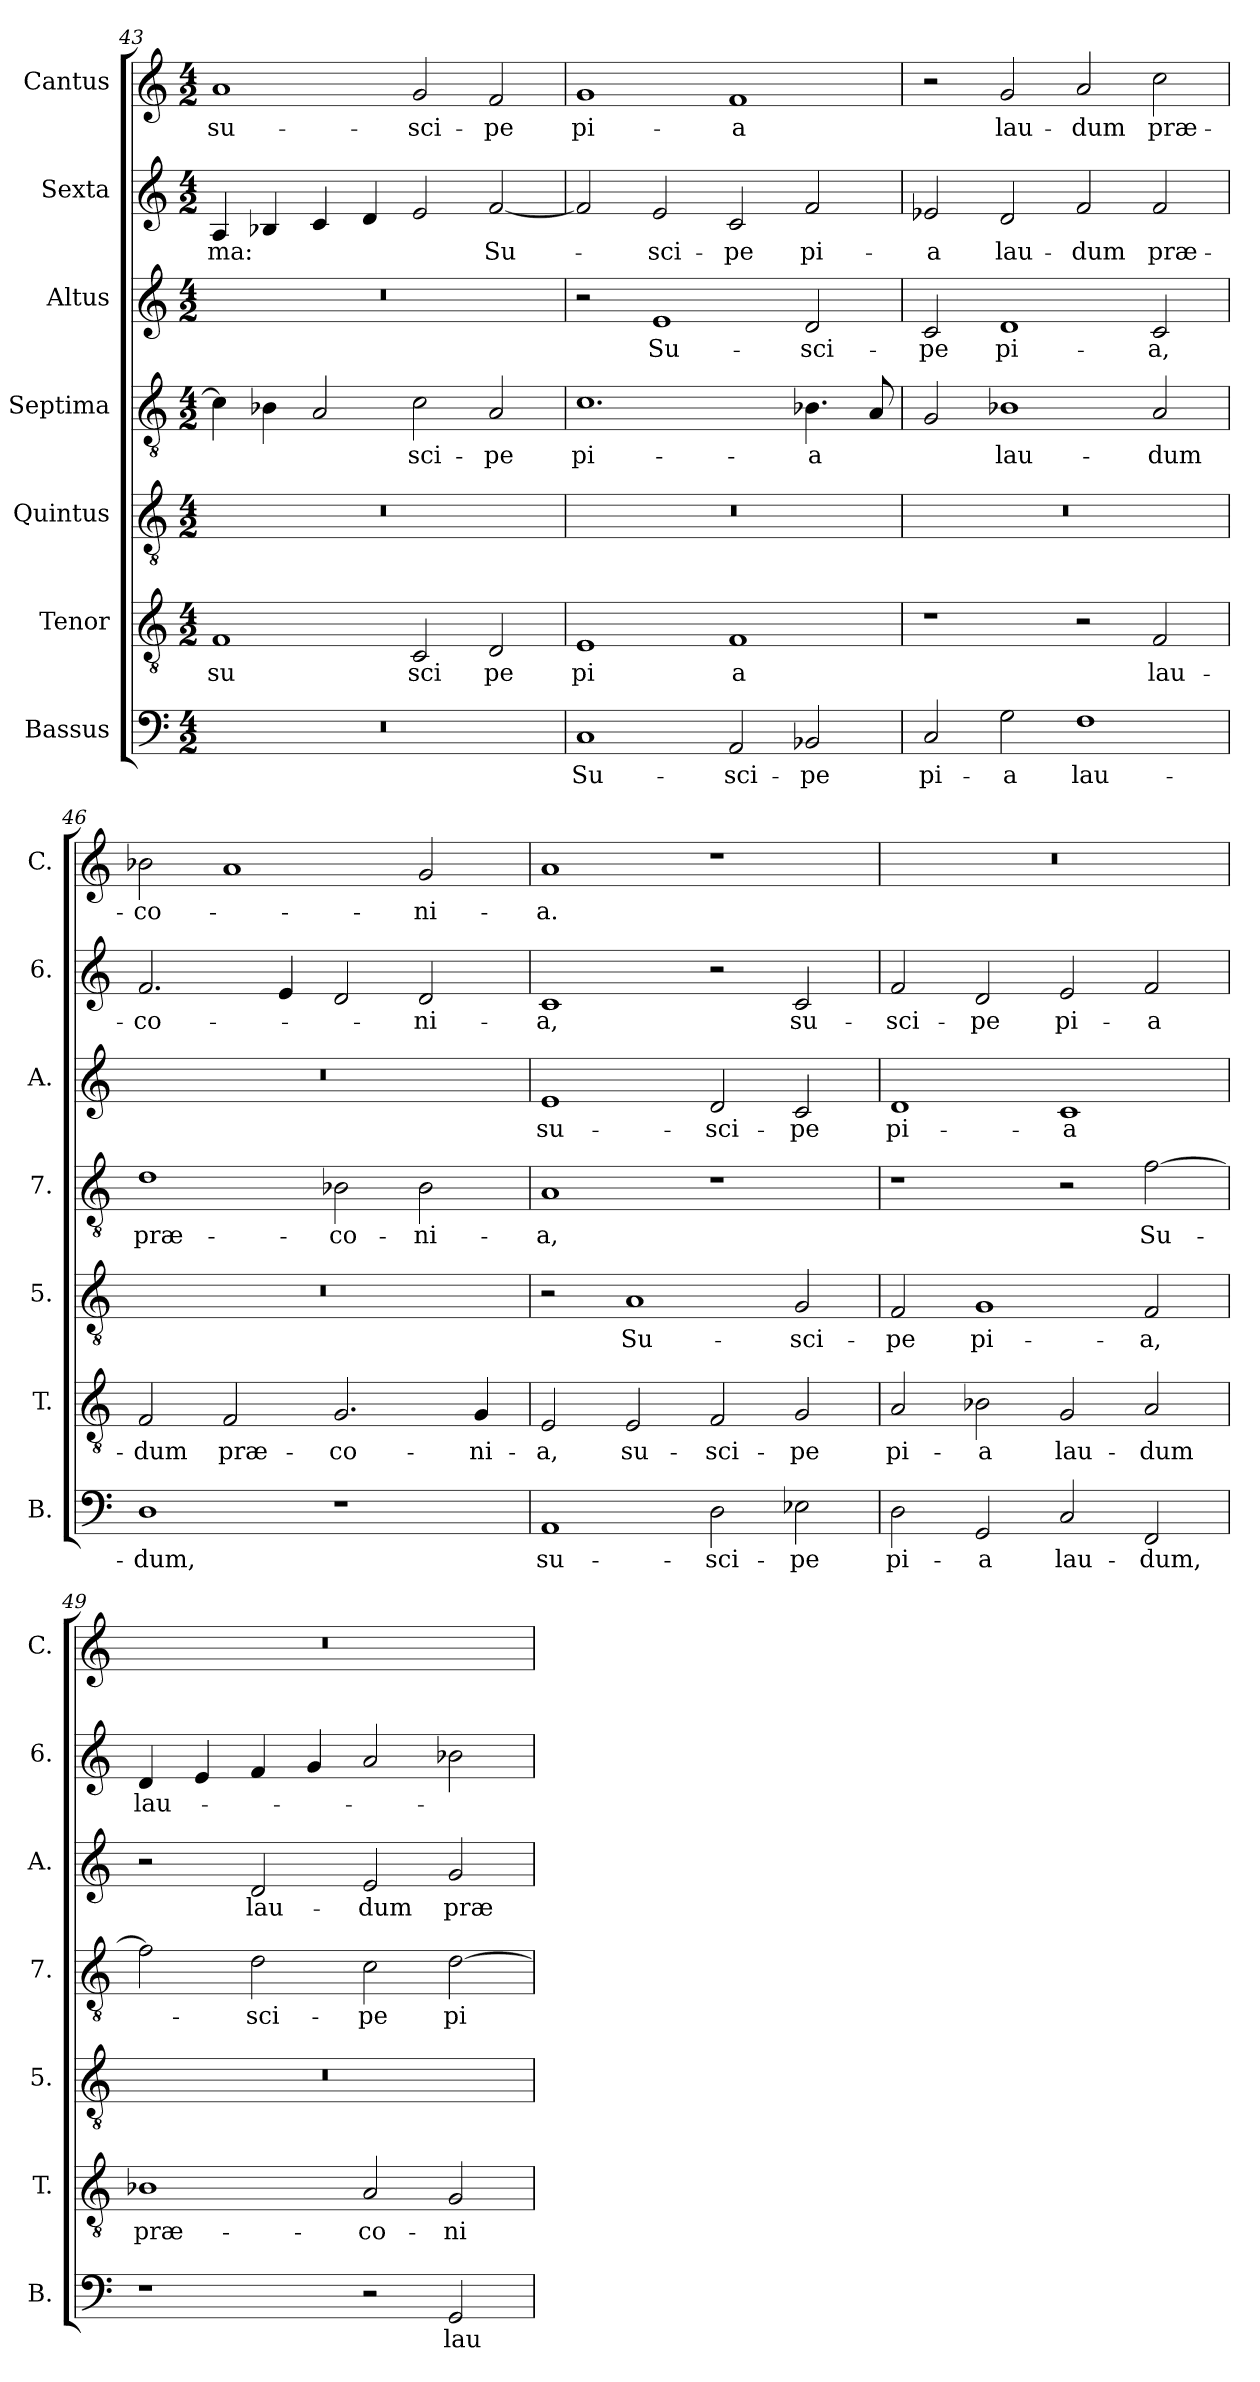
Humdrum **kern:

**kern	**text	**kern	**text	**kern	**text	**kern	**text	**kern	**text	**kern	**text	**kern	**text
*part7	*part7	*part6	*part6	*part5	*part5	*part4	*part4	*part3	*part3	*part2	*part2	*part1	*part1
*staff7	*staff7	*staff6	*staff6	*staff5	*staff5	*staff4	*staff4	*staff3	*staff3	*staff2	*staff2	*staff1	*staff1
*I"Bassus	*	*I"Tenor	*	*I"Quintus	*	*I"Septima	*	*I"Altus	*	*I"Sexta	*	*I"Cantus	*
*I'B.	*	*I'T.	*	*I'5.	*	*I'7.	*	*I'A.	*	*I'6.	*	*I'C.	*
*clefF4	*	*clefGv2	*	*clefGv2	*	*clefGv2	*	*clefG2	*	*clefG2	*	*clefG2	*
*k[]	*	*k[]	*	*k[]	*	*k[]	*	*k[]	*	*k[]	*	*k[]	*
*M4/2	*	*M4/2	*	*M4/2	*	*M4/2	*	*M4/2	*	*M4/2	*	*M4/2	*
=43	=43	=43	=43	=43	=43	=43	=43	=43	=43	=43	=43	=43	=43
!	!	!	!LO:LY:b	!	!	!	!	!	!	!	!LO:LY:b	!	!LO:LY:b
0r	.	1F	su	0r	.	4c\]	.	0r	.	4A/	-ma:	1a	su-
.	.	.	.	.	.	4B-X\	.	.	.	4B-X/	.	.	.
.	.	.	.	.	.	2A/	.	.	.	4c/	.	.	.
.	.	.	.	.	.	.	.	.	.	4d/	.	.	.
!	!	!	!LO:LY:b	!	!	!	!LO:LY:b	!	!	!	!	!	!LO:LY:b
.	.	2C/	sci	.	.	2c\	-sci-	.	.	2e/	.	2g/	-sci-
!	!	!	!LO:LY:b	!	!	!	!LO:LY:b	!	!	!	!LO:LY:b	!	!LO:LY:b
.	.	2D/	pe	.	.	2A/	-pe	.	.	[2f/	Su-	2f/	-pe
=44	=44	=44	=44	=44	=44	=44	=44	=44	=44	=44	=44	=44	=44
!	!LO:LY:b	!	!LO:LY:b	!	!	!	!LO:LY:b	!	!	!	!	!	!LO:LY:b
1C	Su-	1E	pi	0r	.	1.c	pi-	2r	.	2f/]	.	1g	pi-
!	!	!	!	!	!	!	!	!	!LO:LY:b	!	!LO:LY:b	!	!
.	.	.	.	.	.	.	.	1e	Su-	2e/	-sci-	.	.
!	!LO:LY:b	!	!LO:LY:b	!	!	!	!	!	!	!	!LO:LY:b	!	!LO:LY:b
2AA/	-sci-	1F	a	.	.	.	.	.	.	2c/	-pe	1f	-a
!	!LO:LY:b	!	!	!	!	!	!LO:LY:b	!	!LO:LY:b	!	!LO:LY:b	!	!
2BB-X/	-pe	.	.	.	.	4.B-X\	-a	2d/	-sci-	2f/	pi-	.	.
.	.	.	.	.	.	8A/	.	.	.	.	.	.	.
=45	=45	=45	=45	=45	=45	=45	=45	=45	=45	=45	=45	=45	=45
!	!LO:LY:b	!	!	!	!	!	!	!	!LO:LY:b	!	!LO:LY:b	!	!
2C/	pi-	1r	.	0r	.	2G/	.	2c/	-pe	2e-X/	-a	2r	.
!	!LO:LY:b	!	!	!	!	!	!LO:LY:b	!	!LO:LY:b	!	!LO:LY:b	!	!LO:LY:b
2G\	-a	.	.	.	.	1B-X	lau-	1d	pi-	2d/	lau-	2g/	lau-
!	!LO:LY:b	!	!	!	!	!	!	!	!	!	!LO:LY:b	!	!LO:LY:b
1F	lau-	2r	.	.	.	.	.	.	.	2f/	-dum	2a/	-dum
!	!	!	!LO:LY:b	!	!	!	!LO:LY:b	!	!LO:LY:b	!	!LO:LY:b	!	!LO:LY:b
.	.	2F/	lau-	.	.	2A/	-dum	2c/	-a,	2f/	præ-	2cc\	præ-
=46	=46	=46	=46	=46	=46	=46	=46	=46	=46	=46	=46	=46	=46
!	!LO:LY:b	!	!LO:LY:b	!	!	!	!LO:LY:b	!	!	!	!LO:LY:b	!	!LO:LY:b
1D	-dum,	2F/	-dum	0r	.	1d	præ-	0r	.	2.f/	-co-	2b-X\	-co-
!	!	!	!LO:LY:b	!	!	!	!	!	!	!	!	!	!
.	.	2F/	præ-	.	.	.	.	.	.	.	.	1a	.
.	.	.	.	.	.	.	.	.	.	4e/	.	.	.
!	!	!	!LO:LY:b	!	!	!	!LO:LY:b	!	!	!	!	!	!
1r	.	2.G/	-co-	.	.	2B-X\	-co-	.	.	2d/	.	.	.
!	!	!	!	!	!	!	!LO:LY:b	!	!	!	!LO:LY:b	!	!LO:LY:b
.	.	.	.	.	.	2B-\	-ni-	.	.	2d/	-ni-	2g/	-ni-
!	!	!	!LO:LY:b	!	!	!	!	!	!	!	!	!	!
.	.	4G/	-ni-	.	.	.	.	.	.	.	.	.	.
!!LO:LB:g=z
=47	=47	=47	=47	=47	=47	=47	=47	=47	=47	=47	=47	=47	=47
!	!LO:LY:b	!	!LO:LY:b	!	!	!	!LO:LY:b	!	!LO:LY:b	!	!LO:LY:b	!	!LO:LY:b
1AA	su-	2E/	-a,	2r	.	1A	-a,	1e	su-	1c	-a,	1a	-a.
!	!	!	!LO:LY:b	!	!LO:LY:b	!	!	!	!	!	!	!	!
.	.	2E/	su-	1A	Su-	.	.	.	.	.	.	.	.
!	!LO:LY:b	!	!LO:LY:b	!	!	!	!	!	!LO:LY:b	!	!	!	!
2D\	-sci-	2F/	-sci-	.	.	1r	.	2d/	-sci-	2r	.	1r	.
!	!LO:LY:b	!	!LO:LY:b	!	!LO:LY:b	!	!	!	!LO:LY:b	!	!LO:LY:b	!	!
2E-X\	-pe	2G/	-pe	2G/	-sci-	.	.	2c/	-pe	2c/	su-	.	.
=48	=48	=48	=48	=48	=48	=48	=48	=48	=48	=48	=48	=48	=48
!	!LO:LY:b	!	!LO:LY:b	!	!LO:LY:b	!	!	!	!LO:LY:b	!	!LO:LY:b	!	!
2D\	pi-	2A/	pi-	2F/	pe	1r	.	1d	pi-	2f/	sci-	0r	.
!	!LO:LY:b	!	!LO:LY:b	!	!LO:LY:b	!	!	!	!	!	!LO:LY:b	!	!
2GG/	-a	2B-X\	-a	1G	pi-	.	.	.	.	2d/	-pe	.	.
!	!LO:LY:b	!	!LO:LY:b	!	!	!	!	!	!LO:LY:b	!	!LO:LY:b	!	!
2C/	lau-	2G/	lau-	.	.	2r	.	1c	-a	2e/	pi-	.	.
!	!LO:LY:b	!	!LO:LY:b	!	!LO:LY:b	!	!LO:LY:b	!	!	!	!LO:LY:b	!	!
2FF/	-dum,	2A/	-dum	2F/	-a,	[2f\	Su-	.	.	2f/	-a	.	.
=49	=49	=49	=49	=49	=49	=49	=49	=49	=49	=49	=49	=49	=49
!	!	!	!LO:LY:b	!	!	!	!	!	!	!	!LO:LY:b	!	!
1r	.	1B-X	præ-	0r	.	2f\]	.	2r	.	4d/	lau-	0r	.
.	.	.	.	.	.	.	.	.	.	4e/	.	.	.
!	!	!	!	!	!	!	!LO:LY:b	!	!LO:LY:b	!	!	!	!
.	.	.	.	.	.	2d\	-sci-	2d/	lau-	4f/	.	.	.
.	.	.	.	.	.	.	.	.	.	4g/	.	.	.
!	!	!	!LO:LY:b	!	!	!	!LO:LY:b	!	!LO:LY:b	!	!	!	!
2r	.	2A/	-co-	.	.	2c\	-pe	2e/	-dum	2a/	.	.	.
!	!LO:LY:b	!	!LO:LY:b	!	!	!	!LO:LY:b	!	!LO:LY:b	!	!	!	!
2GG/	lau-	2G/	-ni-	.	.	[2d\	pi-	2g/	præ-	2b-X\	.	.	.
=	=	=	=	=	=	=	=	=	=	=	=	=	=
*-	*-	*-	*-	*-	*-	*-	*-	*-	*-	*-	*-	*-	*-
